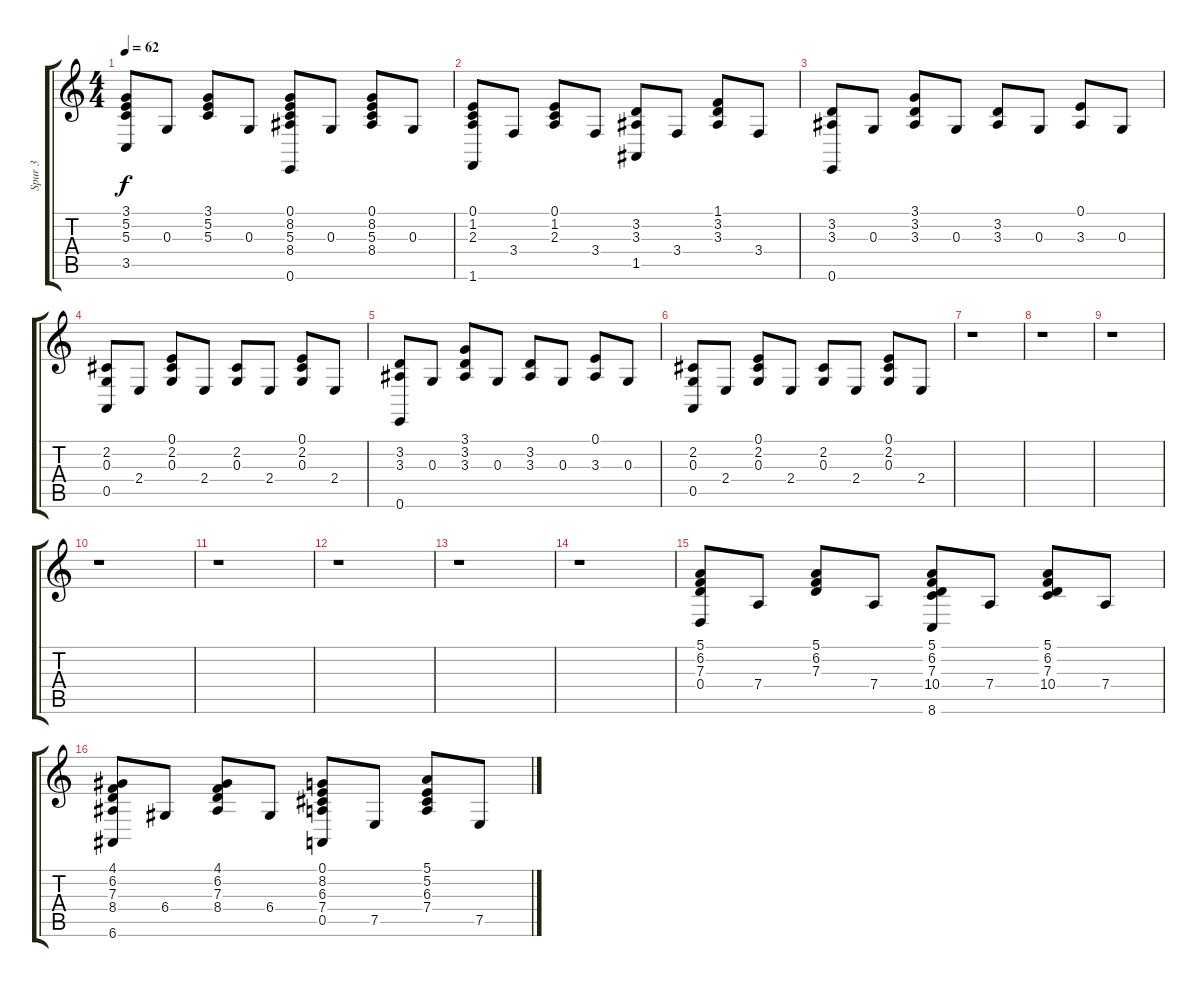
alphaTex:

\track ("Spur 3" "Spur 3") {instrument electricgrandpiano}
\staff {score tabs}
\tuning (E4 B3 G3 D3 A2 E2) {hide}
\ts (4 4)
\tempo 62
\clef g2
\ks c
(3.1 5.2 5.3 3.5).8{dy f} 0.3.8 (3.1 5.2 5.3).8 0.3.8 (0.1 8.2 5.3 8.4 0.6).8 0.3.8 (0.1 8.2 5.3 8.4).8 0.3.8 |
(0.1 1.2 2.3 1.6).8 3.4.8 (0.1 1.2 2.3).8 3.4.8 (3.2 3.3 1.5).8 3.4.8 (1.1 3.2 3.3).8 3.4.8 |
(3.2 3.3 0.6).8 0.3.8 (3.1 3.2 3.3).8 0.3.8 (3.2 3.3).8 0.3.8 (0.1 3.3).8 0.3.8 |
(2.2 0.3 0.5).8 2.4.8 (0.1 2.2 0.3).8 2.4.8 (2.2 0.3).8 2.4.8 (0.1 2.2 0.3).8 2.4.8 |
(3.2 3.3 0.6).8 0.3.8 (3.1 3.2 3.3).8 0.3.8 (3.2 3.3).8 0.3.8 (0.1 3.3).8 0.3.8 |
(2.2 0.3 0.5).8 2.4.8 (0.1 2.2 0.3).8 2.4.8 (2.2 0.3).8 2.4.8 (0.1 2.2 0.3).8 2.4.8 |
r.1 |
r.1 |
r.1 |
r.1 |
r.1 |
r.1 |
r.1 |
r.1 |
(5.1 6.2 7.3 0.4).8 7.4.8 (5.1 6.2 7.3).8 7.4.8 (5.1 6.2 7.3 10.4 8.6).8 7.4.8 (5.1 6.2 7.3 10.4).8 7.4.8 |
(4.1 6.2 7.3 8.4 6.6).8 6.4.8 (4.1 6.2 7.3 8.4).8 6.4.8 (0.1 8.2 6.3 7.4 0.5).8 7.5.8 (5.1 5.2 6.3 7.4).8 7.5.8
